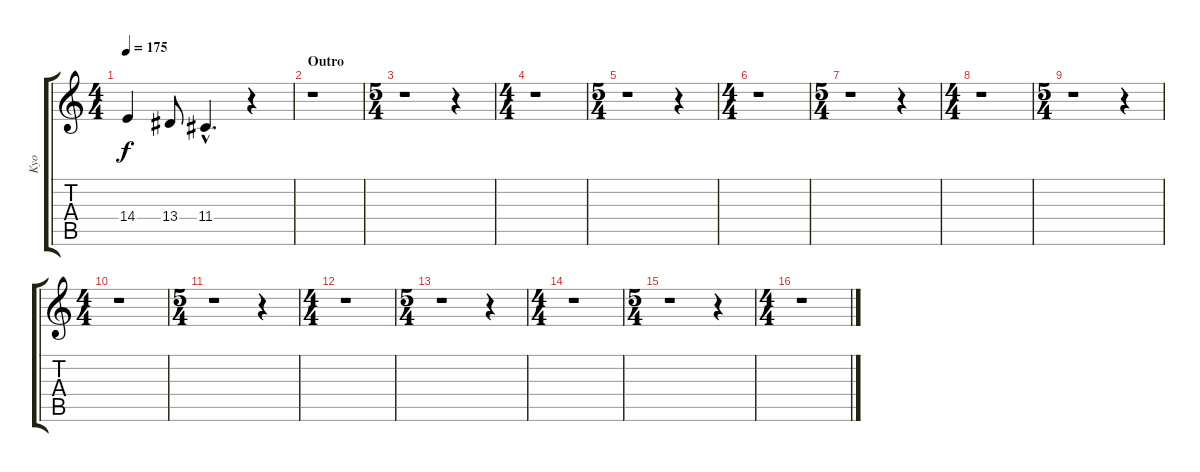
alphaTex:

\track ("Kyo" "Kyo") {instrument altosax}
\staff {score tabs}
\tuning (E4 B3 G3 D3 A2 E2) {hide}
\ts (4 4)
\tempo 175
\clef g2
\ks c
14.4.4{dy f} 13.4.8 11.4{hac}.4{d} r.4 |
\section ("" "Outro")
r.1 |
\ts (5 4)
r.1 r.4 |
\ts (4 4)
r.1 |
\ts (5 4)
r.1 r.4 |
\ts (4 4)
r.1 |
\ts (5 4)
r.1 r.4 |
\ts (4 4)
r.1 |
\ts (5 4)
r.1 r.4 |
\ts (4 4)
r.1 |
\ts (5 4)
r.1 r.4 |
\ts (4 4)
r.1 |
\ts (5 4)
r.1 r.4 |
\ts (4 4)
r.1 |
\ts (5 4)
r.1 r.4 |
\ts (4 4)
r.1
